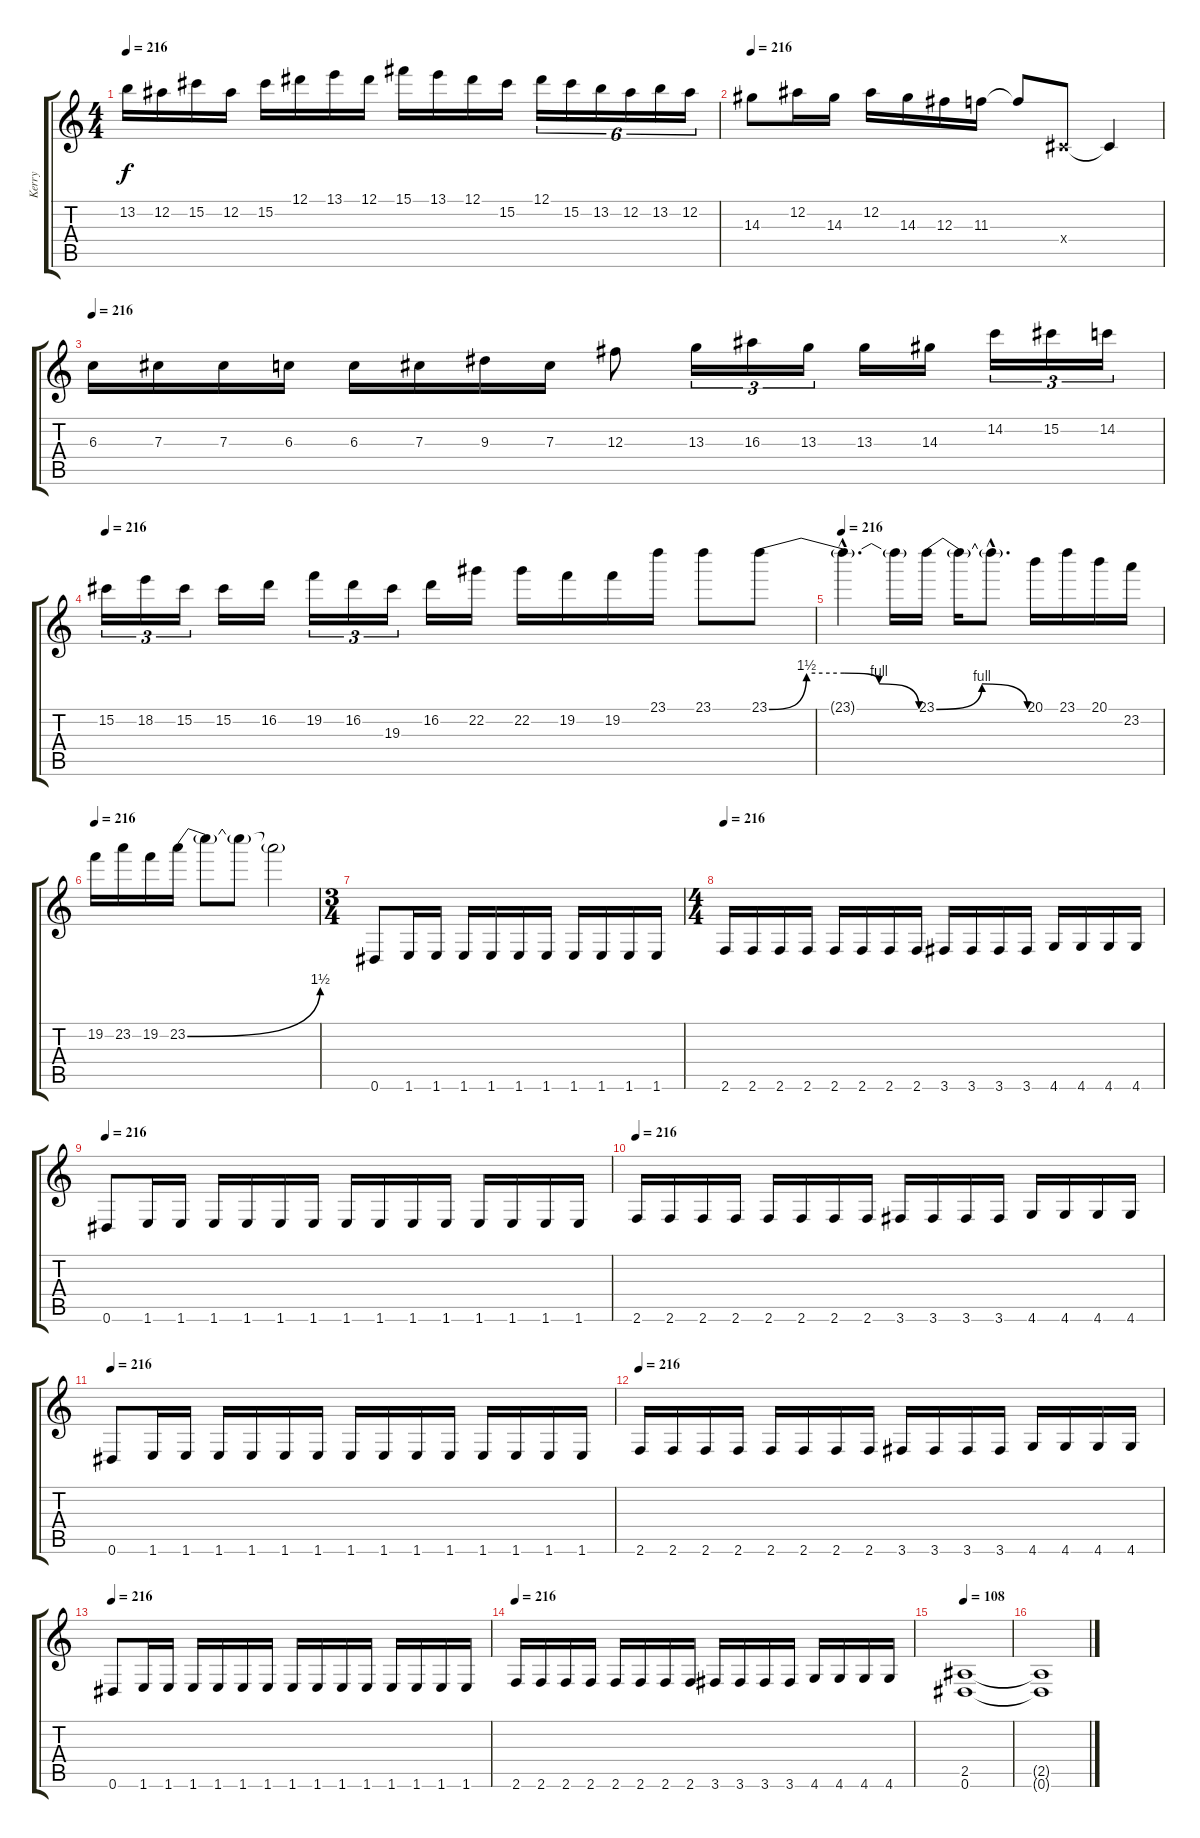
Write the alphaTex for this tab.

\track ("Kerry" "Kerry") {instrument distortionguitar}
\staff {score tabs}
\tuning (Eb4 Bb3 Gb3 Db3 Ab2 Eb2) {hide}
\ts (4 4)
\tempo 216
\clef g2
\ks c
13.2.16{dy f} 12.2.16 15.2.16 12.2.16 15.2.16 12.1.16 13.1.16 12.1.16 15.1.16 13.1.16 12.1.16 15.2.16 12.1.16{tu (6 4)} 15.2.16{tu (6 4)} 13.2.16{tu (6 4)} 12.2.16{tu (6 4)} 13.2.16{tu (6 4)} 12.2.16{tu (6 4)} |
\tempo 216
14.3.8 12.2.16 14.3.16 12.2.16 14.3.16 12.3.16 11.3.16 11.3{t}.8 0.4{x}.8 0.4{t}.4 |
\tempo 216
6.3.16 7.3.16 7.3.16 6.3.16 6.3.16 7.3.16 9.3.16 7.3.16 12.3.8 13.3.16{tu (3 2)} 16.3.16{tu (3 2)} 13.3.16{tu (3 2)} 13.3.16 14.3.16 14.2.16{tu (3 2)} 15.2.16{tu (3 2)} 14.2.16{tu (3 2)} |
\tempo 216
15.2.16{tu (3 2)} 18.2.16{tu (3 2)} 15.2.16{tu (3 2)} 15.2.16 16.2.16 19.2.16{tu (3 2)} 16.2.16{tu (3 2)} 19.3.16{tu (3 2)} 16.2.16 22.2.16 22.2.16 19.2.16 19.2.16 23.1.16 23.1.8 23.1{be (custom 0 0 15 6 30 6 44 4 60 0)}.8 |
\tempo 216
23.1{hac t}.4{d} 23.1{t}.16 23.1{be (bendrelease 0 0 15 4 30 4 60 0)}.16 23.1{t}.16 23.1{hac t}.8{d} 20.1.16 23.1.16 20.1.16 23.2.16 |
\tempo 216
19.2.16 23.2.16 19.2.16 23.2{be (bend 0 0 60 6)}.16 23.2{t}.8 23.2{t}.8 23.2{t}.2 |
\ts (3 4)
0.6.8 1.6.16 1.6.16 1.6.16 1.6.16 1.6.16 1.6.16 1.6.16 1.6.16 1.6.16 1.6.16 |
\ts (4 4)
\tempo 216
2.6.16 2.6.16 2.6.16 2.6.16 2.6.16 2.6.16 2.6.16 2.6.16 3.6.16 3.6.16 3.6.16 3.6.16 4.6.16 4.6.16 4.6.16 4.6.16 |
\tempo 216
0.6.8 1.6.16 1.6.16 1.6.16 1.6.16 1.6.16 1.6.16 1.6.16 1.6.16 1.6.16 1.6.16 1.6.16 1.6.16 1.6.16 1.6.16 |
\tempo 216
2.6.16 2.6.16 2.6.16 2.6.16 2.6.16 2.6.16 2.6.16 2.6.16 3.6.16 3.6.16 3.6.16 3.6.16 4.6.16 4.6.16 4.6.16 4.6.16 |
\tempo 216
0.6.8 1.6.16 1.6.16 1.6.16 1.6.16 1.6.16 1.6.16 1.6.16 1.6.16 1.6.16 1.6.16 1.6.16 1.6.16 1.6.16 1.6.16 |
\tempo 216
2.6.16 2.6.16 2.6.16 2.6.16 2.6.16 2.6.16 2.6.16 2.6.16 3.6.16 3.6.16 3.6.16 3.6.16 4.6.16 4.6.16 4.6.16 4.6.16 |
\tempo 216
0.6.8 1.6.16 1.6.16 1.6.16 1.6.16 1.6.16 1.6.16 1.6.16 1.6.16 1.6.16 1.6.16 1.6.16 1.6.16 1.6.16 1.6.16 |
\tempo 216
2.6.16 2.6.16 2.6.16 2.6.16 2.6.16 2.6.16 2.6.16 2.6.16 3.6.16 3.6.16 3.6.16 3.6.16 4.6.16 4.6.16 4.6.16 4.6.16 |
\tempo 108
(2.5 0.6).1 |
(2.5{t} 0.6{t}).1
